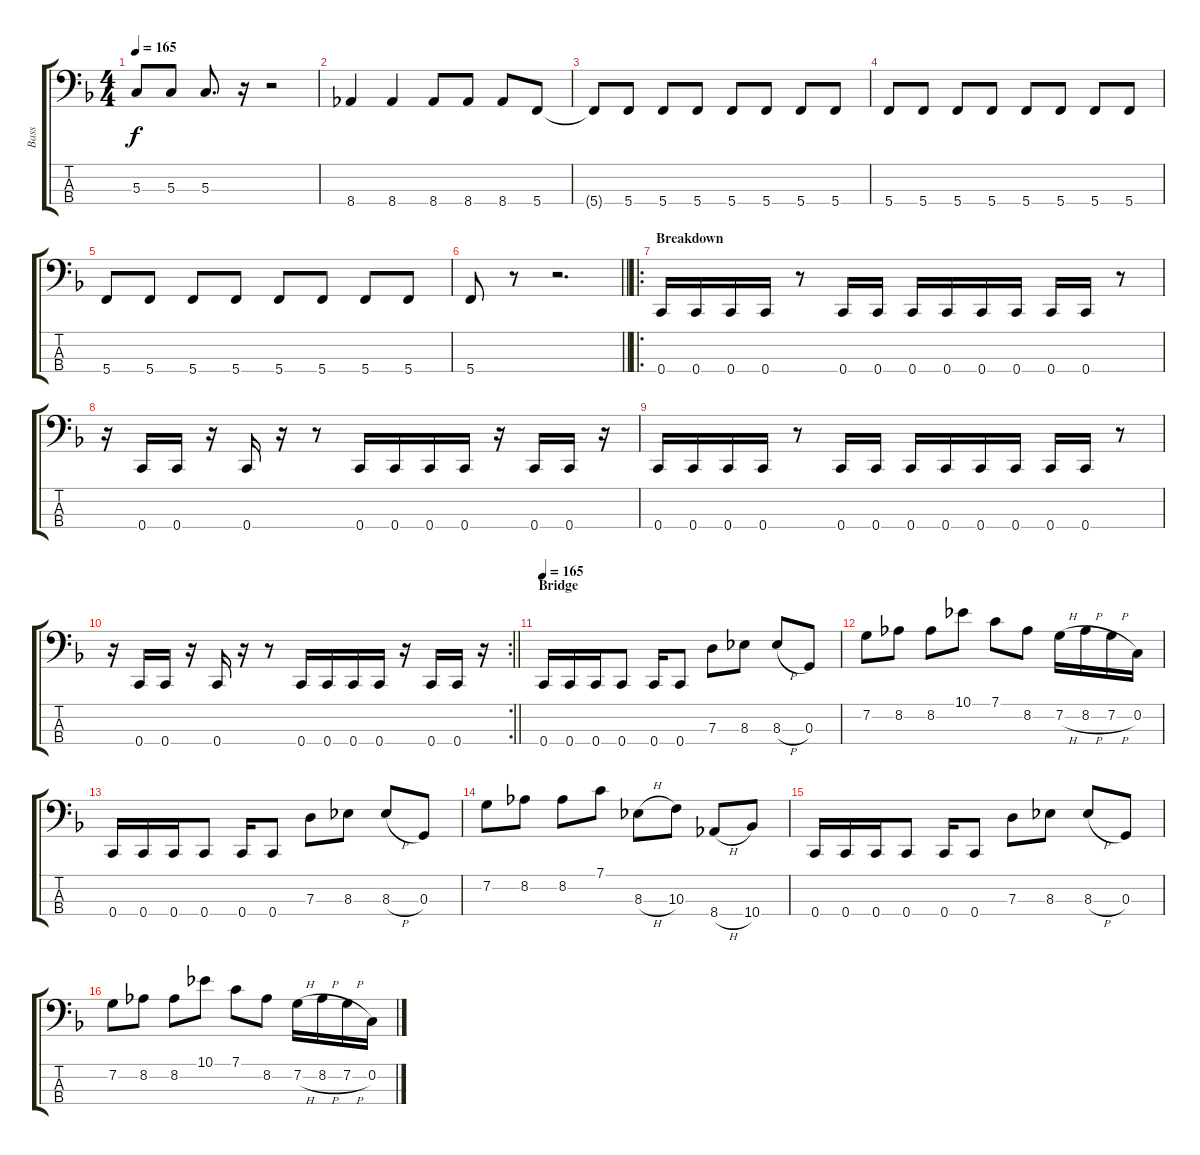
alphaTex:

\track ("Bass" "Bass") {instrument electricbasspick}
\staff {score tabs}
\tuning (F2 C2 G1 C1) {hide}
\ts (4 4)
\tempo 165
\clef f4
\ks f
5.3{t}.8{dy f} 5.3.8 5.3.8{d} r.16 r.2 |
8.4.4 8.4.4 8.4.8 8.4.8 8.4.8 5.4.8 |
5.4{t}.8 5.4.8 5.4.8 5.4.8 5.4.8 5.4.8 5.4.8 5.4.8 |
5.4.8 5.4.8 5.4.8 5.4.8 5.4.8 5.4.8 5.4.8 5.4.8 |
5.4.8 5.4.8 5.4.8 5.4.8 5.4.8 5.4.8 5.4.8 5.4.8 |
\barLineRight lightlight
5.4.8 r.8 r.2{d} |
\ro
\section ("" "Breakdown")
0.4.16 0.4.16 0.4.16 0.4.16 r.8 0.4.16 0.4.16 0.4.16 0.4.16 0.4.16 0.4.16 0.4.16 0.4.16 r.8 |
r.16 0.4.16 0.4.16 r.16 0.4.16 r.16 r.8 0.4.16 0.4.16 0.4.16 0.4.16 r.16 0.4.16 0.4.16 r.16 |
0.4.16 0.4.16 0.4.16 0.4.16 r.8 0.4.16 0.4.16 0.4.16 0.4.16 0.4.16 0.4.16 0.4.16 0.4.16 r.8 |
\rc 2
\barLineRight lightlight
r.16 0.4.16 0.4.16 r.16 0.4.16 r.16 r.8 0.4.16 0.4.16 0.4.16 0.4.16 r.16 0.4.16 0.4.16 r.16 |
\section ("" "Bridge")
\tempo 165
0.4.16 0.4.16 0.4.16 0.4.8 0.4.16 0.4.8 7.3.8 8.3.8 8.3{h}.8 0.3.8 |
7.2.8 8.2.8 8.2.8 10.1.8 7.1.8 8.2.8 7.2{h}.16 8.2{h}.16 7.2{h}.16 0.2.16 |
0.4.16 0.4.16 0.4.16 0.4.8 0.4.16 0.4.8 7.3.8 8.3.8 8.3{h}.8 0.3.8 |
7.2.8 8.2.8 8.2.8 7.1.8 8.3{h}.8 10.3.8 8.4{h}.8 10.4.8 |
0.4.16 0.4.16 0.4.16 0.4.8 0.4.16 0.4.8 7.3.8 8.3.8 8.3{h}.8 0.3.8 |
7.2.8 8.2.8 8.2.8 10.1.8 7.1.8 8.2.8 7.2{h}.16 8.2{h}.16 7.2{h}.16 0.2.16
